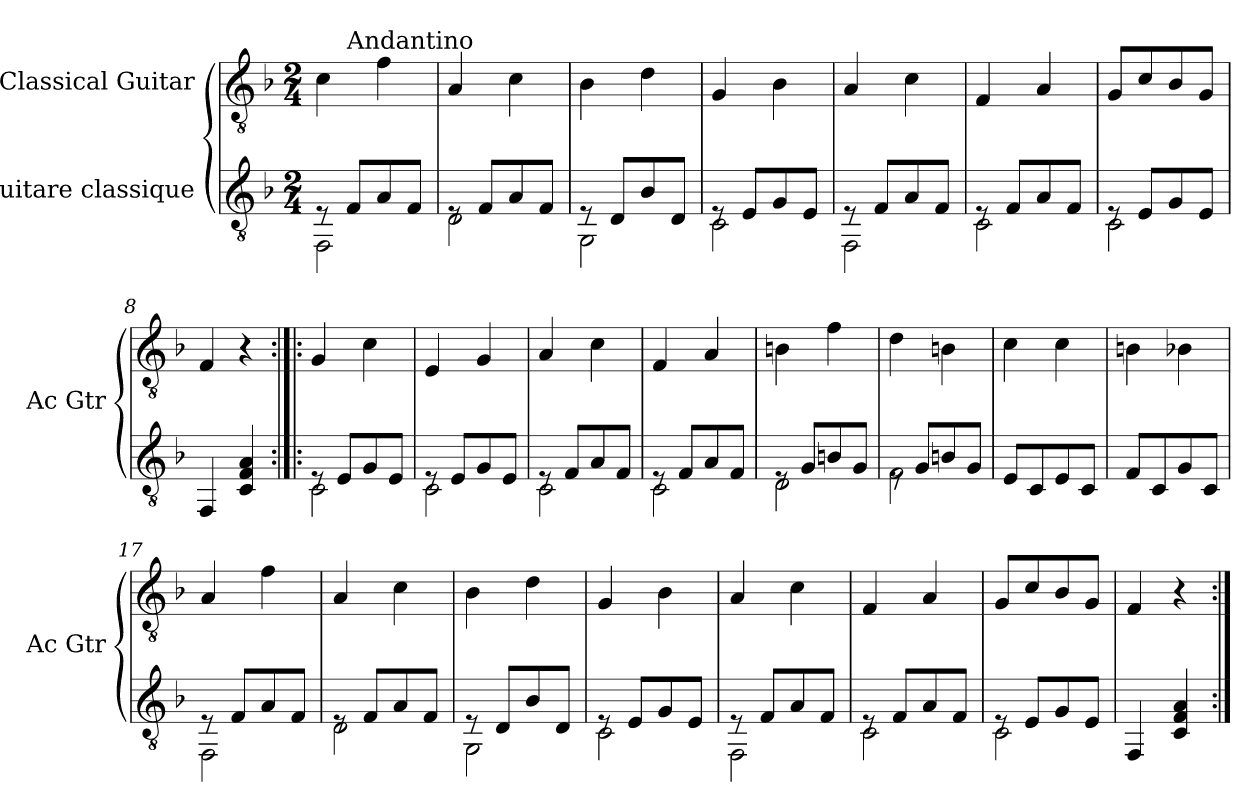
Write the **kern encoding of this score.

**kern	**kern
*part2	*part1
*staff2	*staff1
*I"Guitare classique	*I"Classical Guitar
*	*I'Ac Gtr
*clefGv2	*clefGv2
*k[b-]	*k[b-]
*M2/4	*M2/4
*MM80	*MM80
=1	=1
*^	*^
8rE	2FF\	4c\	8ryy
!	!	!	!LO:TX:a:t=Andantino
8F/L	.	.	4.ryy
8A/	.	4f\	.
8F/J	.	.	.
*	*	*v	*v
=2	=2	=2
8rE	2D\	4A/
8F/L	.	.
8A/	.	4c\
8F/J	.	.
=3	=3	=3
8rE	2GG\	4B-\
8D/L	.	.
8B-/	.	4d\
8D/J	.	.
=4	=4	=4
8rE	2C\	4G/
8E/L	.	.
8G/	.	4B-\
8E/J	.	.
=5	=5	=5
8rE	2FF\	4A/
8F/L	.	.
8A/	.	4c\
8F/J	.	.
=6	=6	=6
8rE	2C\	4F/
8F/L	.	.
8A/	.	4A/
8F/J	.	.
=7	=7	=7
8rE	2C\	8G/L
8E/L	.	8c/
8G/	.	8B-/
8E/J	.	8G/J
*v	*v	*
=8	=8
4FF/	4F/
4C/ 4F/ 4A/	4r
!!LO:LB:g=z
=9:|!|:	=9:|!|:
*^	*
8rE	2C\	4G/
8E/L	.	.
8G/	.	4c\
8E/J	.	.
=10	=10	=10
8rE	2C\	4E/
8E/L	.	.
8G/	.	4G/
8E/J	.	.
=11	=11	=11
8rE	2C\	4A/
8F/L	.	.
8A/	.	4c\
8F/J	.	.
=12	=12	=12
8rE	2C\	4F/
8F/L	.	.
8A/	.	4A/
8F/J	.	.
=13	=13	=13
8rE	2D\	4Bn\
8G/L	.	.
8Bn/	.	4f\
8G/J	.	.
=14	=14	=14
8rE	2F\	4d\
8G/L	.	.
8Bn/	.	4Bn\
8G/J	.	.
*v	*v	*
=15	=15
8E/L	4c\
8C/	.
8E/	4c\
8C/J	.
=16	=16
8F/L	4Bn\
8C/	.
8G/	4B-X\
8C/J	.
!!LO:LB:g=z
=17	=17
*^	*
8rE	2FF\	4A/
8F/L	.	.
8A/	.	4f\
8F/J	.	.
=18	=18	=18
8rE	2D\	4A/
8F/L	.	.
8A/	.	4c\
8F/J	.	.
=19	=19	=19
8rE	2GG\	4B-\
8D/L	.	.
8B-/	.	4d\
8D/J	.	.
=20	=20	=20
8rE	2C\	4G/
8E/L	.	.
8G/	.	4B-\
8E/J	.	.
=21	=21	=21
8rE	2FF\	4A/
8F/L	.	.
8A/	.	4c\
8F/J	.	.
=22	=22	=22
8rE	2C\	4F/
8F/L	.	.
8A/	.	4A/
8F/J	.	.
=23	=23	=23
8rE	2C\	8G/L
8E/L	.	8c/
8G/	.	8B-/
8E/J	.	8G/J
*v	*v	*
=24	=24
4FF/	4F/
4C/ 4F/ 4A/	4r
=:|!	=:|!
*-	*-
